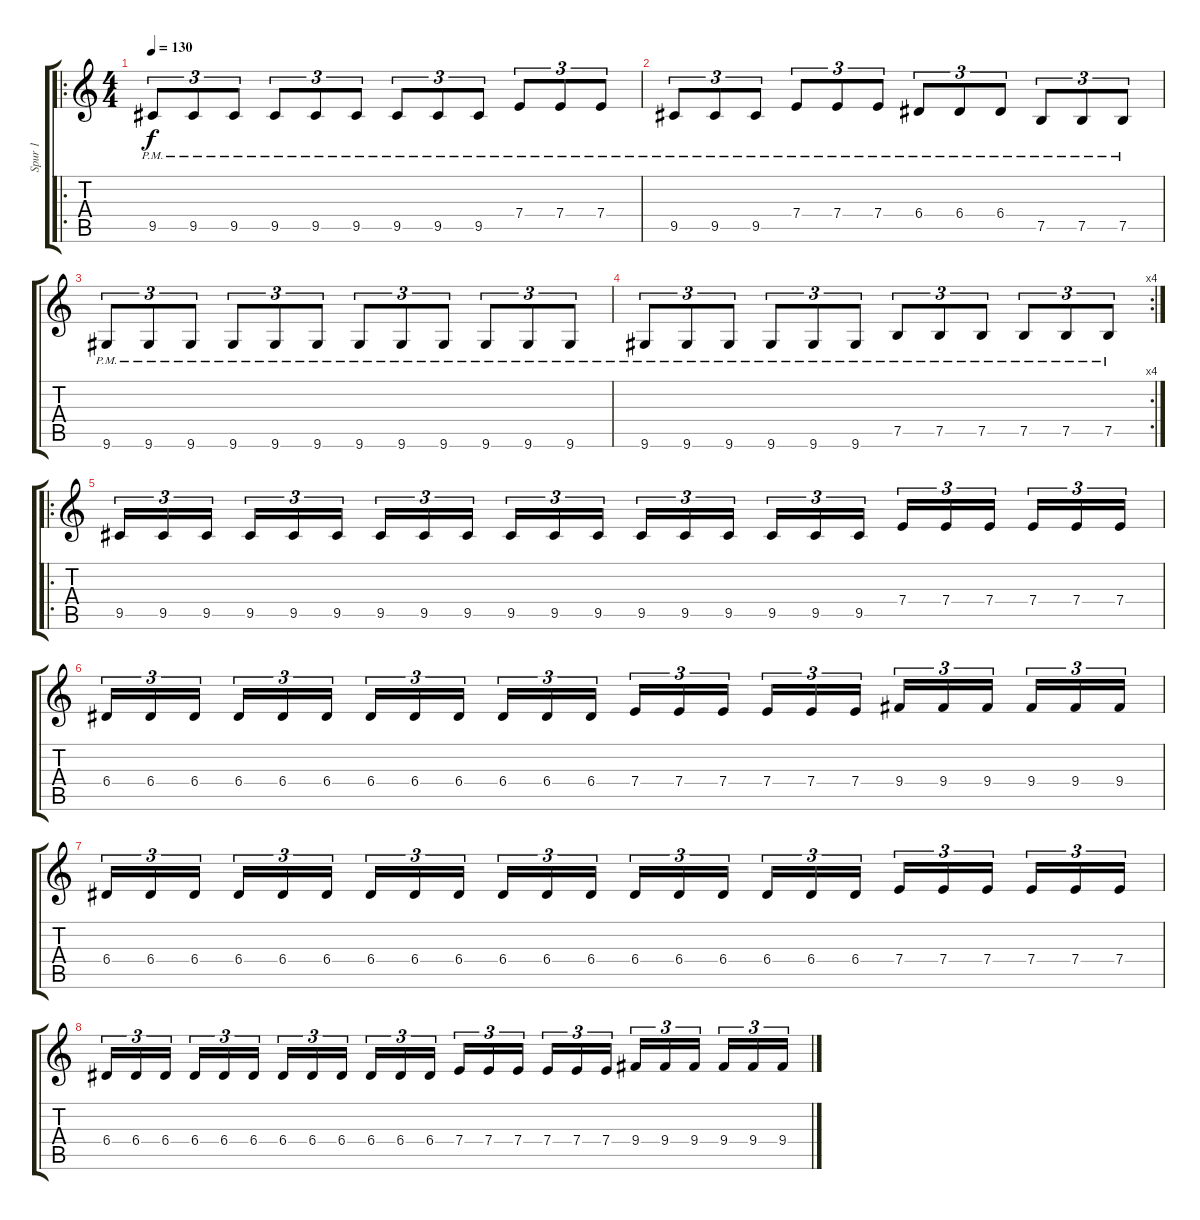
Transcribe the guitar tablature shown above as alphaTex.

\track ("Spur 1" "Spur 1") {instrument distortionguitar}
\staff {score tabs}
\tuning (B3 Gb3 D3 A2 E2 B1) {hide}
\ro
\ts (4 4)
\tempo 130
\clef g2
\ks c
9.5{pm}.8{tu (3 2) dy f instrument distortionguitar} 9.5{pm}.8{tu (3 2)} 9.5{pm}.8{tu (3 2)} 9.5{pm}.8{tu (3 2)} 9.5{pm}.8{tu (3 2)} 9.5{pm}.8{tu (3 2)} 9.5{pm}.8{tu (3 2)} 9.5{pm}.8{tu (3 2)} 9.5{pm}.8{tu (3 2)} 7.4{pm}.8{tu (3 2)} 7.4{pm}.8{tu (3 2)} 7.4{pm}.8{tu (3 2)} |
9.5{pm}.8{tu (3 2)} 9.5{pm}.8{tu (3 2)} 9.5{pm}.8{tu (3 2)} 7.4{pm}.8{tu (3 2)} 7.4{pm}.8{tu (3 2)} 7.4{pm}.8{tu (3 2)} 6.4{pm}.8{tu (3 2)} 6.4{pm}.8{tu (3 2)} 6.4{pm}.8{tu (3 2)} 7.5{pm}.8{tu (3 2)} 7.5{pm}.8{tu (3 2)} 7.5{pm}.8{tu (3 2)} |
9.6{pm}.8{tu (3 2)} 9.6{pm}.8{tu (3 2)} 9.6{pm}.8{tu (3 2)} 9.6{pm}.8{tu (3 2)} 9.6{pm}.8{tu (3 2)} 9.6{pm}.8{tu (3 2)} 9.6{pm}.8{tu (3 2)} 9.6{pm}.8{tu (3 2)} 9.6{pm}.8{tu (3 2)} 9.6{pm}.8{tu (3 2)} 9.6{pm}.8{tu (3 2)} 9.6{pm}.8{tu (3 2)} |
\rc 4
9.6{pm}.8{tu (3 2)} 9.6{pm}.8{tu (3 2)} 9.6{pm}.8{tu (3 2)} 9.6{pm}.8{tu (3 2)} 9.6{pm}.8{tu (3 2)} 9.6{pm}.8{tu (3 2)} 7.5{pm}.8{tu (3 2)} 7.5{pm}.8{tu (3 2)} 7.5{pm}.8{tu (3 2)} 7.5{pm}.8{tu (3 2)} 7.5{pm}.8{tu (3 2)} 7.5{pm}.8{tu (3 2)} |
\ro
9.5.16{tu (3 2)} 9.5.16{tu (3 2)} 9.5.16{tu (3 2)} 9.5.16{tu (3 2)} 9.5.16{tu (3 2)} 9.5.16{tu (3 2)} 9.5.16{tu (3 2)} 9.5.16{tu (3 2)} 9.5.16{tu (3 2)} 9.5.16{tu (3 2)} 9.5.16{tu (3 2)} 9.5.16{tu (3 2)} 9.5.16{tu (3 2)} 9.5.16{tu (3 2)} 9.5.16{tu (3 2)} 9.5.16{tu (3 2)} 9.5.16{tu (3 2)} 9.5.16{tu (3 2)} 7.4.16{tu (3 2)} 7.4.16{tu (3 2)} 7.4.16{tu (3 2)} 7.4.16{tu (3 2)} 7.4.16{tu (3 2)} 7.4.16{tu (3 2)} |
6.4.16{tu (3 2)} 6.4.16{tu (3 2)} 6.4.16{tu (3 2)} 6.4.16{tu (3 2)} 6.4.16{tu (3 2)} 6.4.16{tu (3 2)} 6.4.16{tu (3 2)} 6.4.16{tu (3 2)} 6.4.16{tu (3 2)} 6.4.16{tu (3 2)} 6.4.16{tu (3 2)} 6.4.16{tu (3 2)} 7.4.16{tu (3 2)} 7.4.16{tu (3 2)} 7.4.16{tu (3 2)} 7.4.16{tu (3 2)} 7.4.16{tu (3 2)} 7.4.16{tu (3 2)} 9.4.16{tu (3 2)} 9.4.16{tu (3 2)} 9.4.16{tu (3 2)} 9.4.16{tu (3 2)} 9.4.16{tu (3 2)} 9.4.16{tu (3 2)} |
6.4.16{tu (3 2)} 6.4.16{tu (3 2)} 6.4.16{tu (3 2)} 6.4.16{tu (3 2)} 6.4.16{tu (3 2)} 6.4.16{tu (3 2)} 6.4.16{tu (3 2)} 6.4.16{tu (3 2)} 6.4.16{tu (3 2)} 6.4.16{tu (3 2)} 6.4.16{tu (3 2)} 6.4.16{tu (3 2)} 6.4.16{tu (3 2)} 6.4.16{tu (3 2)} 6.4.16{tu (3 2)} 6.4.16{tu (3 2)} 6.4.16{tu (3 2)} 6.4.16{tu (3 2)} 7.4.16{tu (3 2)} 7.4.16{tu (3 2)} 7.4.16{tu (3 2)} 7.4.16{tu (3 2)} 7.4.16{tu (3 2)} 7.4.16{tu (3 2)} |
6.4.16{tu (3 2)} 6.4.16{tu (3 2)} 6.4.16{tu (3 2)} 6.4.16{tu (3 2)} 6.4.16{tu (3 2)} 6.4.16{tu (3 2)} 6.4.16{tu (3 2)} 6.4.16{tu (3 2)} 6.4.16{tu (3 2)} 6.4.16{tu (3 2)} 6.4.16{tu (3 2)} 6.4.16{tu (3 2)} 7.4.16{tu (3 2)} 7.4.16{tu (3 2)} 7.4.16{tu (3 2)} 7.4.16{tu (3 2)} 7.4.16{tu (3 2)} 7.4.16{tu (3 2)} 9.4.16{tu (3 2)} 9.4.16{tu (3 2)} 9.4.16{tu (3 2)} 9.4.16{tu (3 2)} 9.4.16{tu (3 2)} 9.4.16{tu (3 2)}
